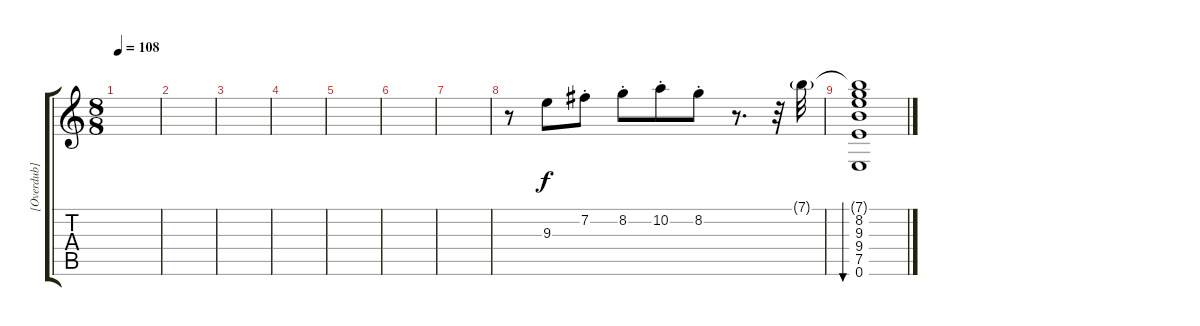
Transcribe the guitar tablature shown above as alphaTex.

\track ("[Overdub]" "[Overdub]") {instrument distortionguitar}
\staff {score tabs}
\tuning (E4 B3 G3 D3 A2 E2) {hide}
\ts (8 8)
\tempo 108
\clef g2
\ks c
|
|
|
|
|
|
|
r.8{volume 13 balance 16 instrument acousticguitarsteel} 9.3.8 7.2{st}.8 8.2{st}.8 10.2{st}.8 8.2{st}.8 r.8{d} r.32 7.1{g}.32 |
(7.1{t} 8.2 9.3 9.4 7.5 0.6).1{bu 480}
